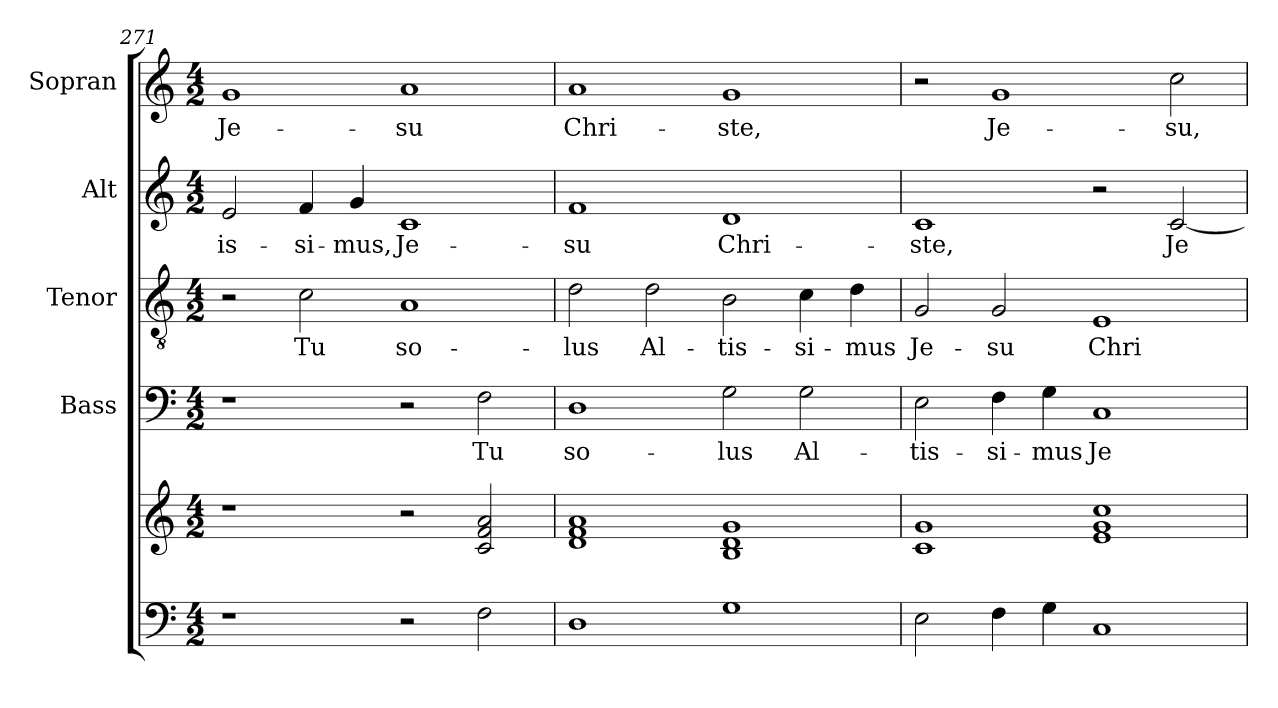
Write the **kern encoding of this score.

**kern	**kern	**kern	**text	**kern	**text	**kern	**text	**kern	**text
*part5	*part5	*part4	*part4	*part3	*part3	*part2	*part2	*part1	*part1
*staff6	*staff5	*staff4	*staff4	*staff3	*staff3	*staff2	*staff2	*staff1	*staff1
*	*	*I"Bass	*	*I"Tenor	*	*I"Alt	*	*I"Sopran	*
*	*	*I'B.	*	*I'T.	*	*I'A.	*	*I'S.	*
*clefF4	*clefG2	*clefF4	*	*clefGv2	*	*clefG2	*	*clefG2	*
*k[]	*k[]	*k[]	*	*k[]	*	*k[]	*	*k[]	*
*C:	*C:	*C:	*	*C:	*	*C:	*	*C:	*
*M4/2	*M4/2	*M4/2	*	*M4/2	*	*M4/2	*	*M4/2	*
=271	=271	=271	=271	=271	=271	=271	=271	=271	=271
!	!	!	!	!	!	!	!LO:LY:b	!	!LO:LY:b
1r	1r	1r	.	2r	.	2e/	-is-	1g	Je-
!	!	!	!	!	!LO:LY:b	!	!LO:LY:b	!	!
.	.	.	.	2c\	Tu	4f/	-si-	.	.
!	!	!	!	!	!	!	!LO:LY:b	!	!
.	.	.	.	.	.	4g/	-mus,	.	.
!	!	!	!	!	!LO:LY:b	!	!LO:LY:b	!	!LO:LY:b
2r	2r	2r	.	1A	so-	1c	Je-	1a	-su
!	!	!	!LO:LY:b	!	!	!	!	!	!
2F\	2c/ 2f/ 2a/	2F\	Tu	.	.	.	.	.	.
=272	=272	=272	=272	=272	=272	=272	=272	=272	=272
!	!	!	!LO:LY:b	!	!LO:LY:b	!	!LO:LY:b	!	!LO:LY:b
1D	1d 1f 1a	1D	so-	2d\	-lus	1f	-su	1a	Chri-
!	!	!	!	!	!LO:LY:b	!	!	!	!
.	.	.	.	2d\	Al-	.	.	.	.
!	!	!	!LO:LY:b	!	!LO:LY:b	!	!LO:LY:b	!	!LO:LY:b
1G	1B 1d 1g	2G\	-lus	2B\	-tis-	1d	Chri-	1g	-ste,
!	!	!	!LO:LY:b	!	!LO:LY:b	!	!	!	!
.	.	2G\	Al-	4c\	-si-	.	.	.	.
!	!	!	!	!	!LO:LY:b	!	!	!	!
.	.	.	.	4d\	-mus	.	.	.	.
=273	=273	=273	=273	=273	=273	=273	=273	=273	=273
!	!	!	!LO:LY:b	!	!LO:LY:b	!	!LO:LY:b	!	!
2E\	1c 1g	2E\	-tis-	2G/	Je-	1c	-ste,	2r	.
!	!	!	!LO:LY:b	!	!LO:LY:b	!	!	!	!LO:LY:b
4F\	.	4F\	-si-	2G/	-su	.	.	1g	Je-
!	!	!	!LO:LY:b	!	!	!	!	!	!
4G\	.	4G\	-mus	.	.	.	.	.	.
!	!	!	!LO:LY:b	!	!LO:LY:b	!	!	!	!
1C	1e 1g 1cc	1C	Je-	1E	Chri-	2r	.	.	.
!	!	!	!	!	!	!	!LO:LY:b	!	!LO:LY:b
.	.	.	.	.	.	[2c/	Je-	2cc\	-su,
=	=	=	=	=	=	=	=	=	=
*-	*-	*-	*-	*-	*-	*-	*-	*-	*-
